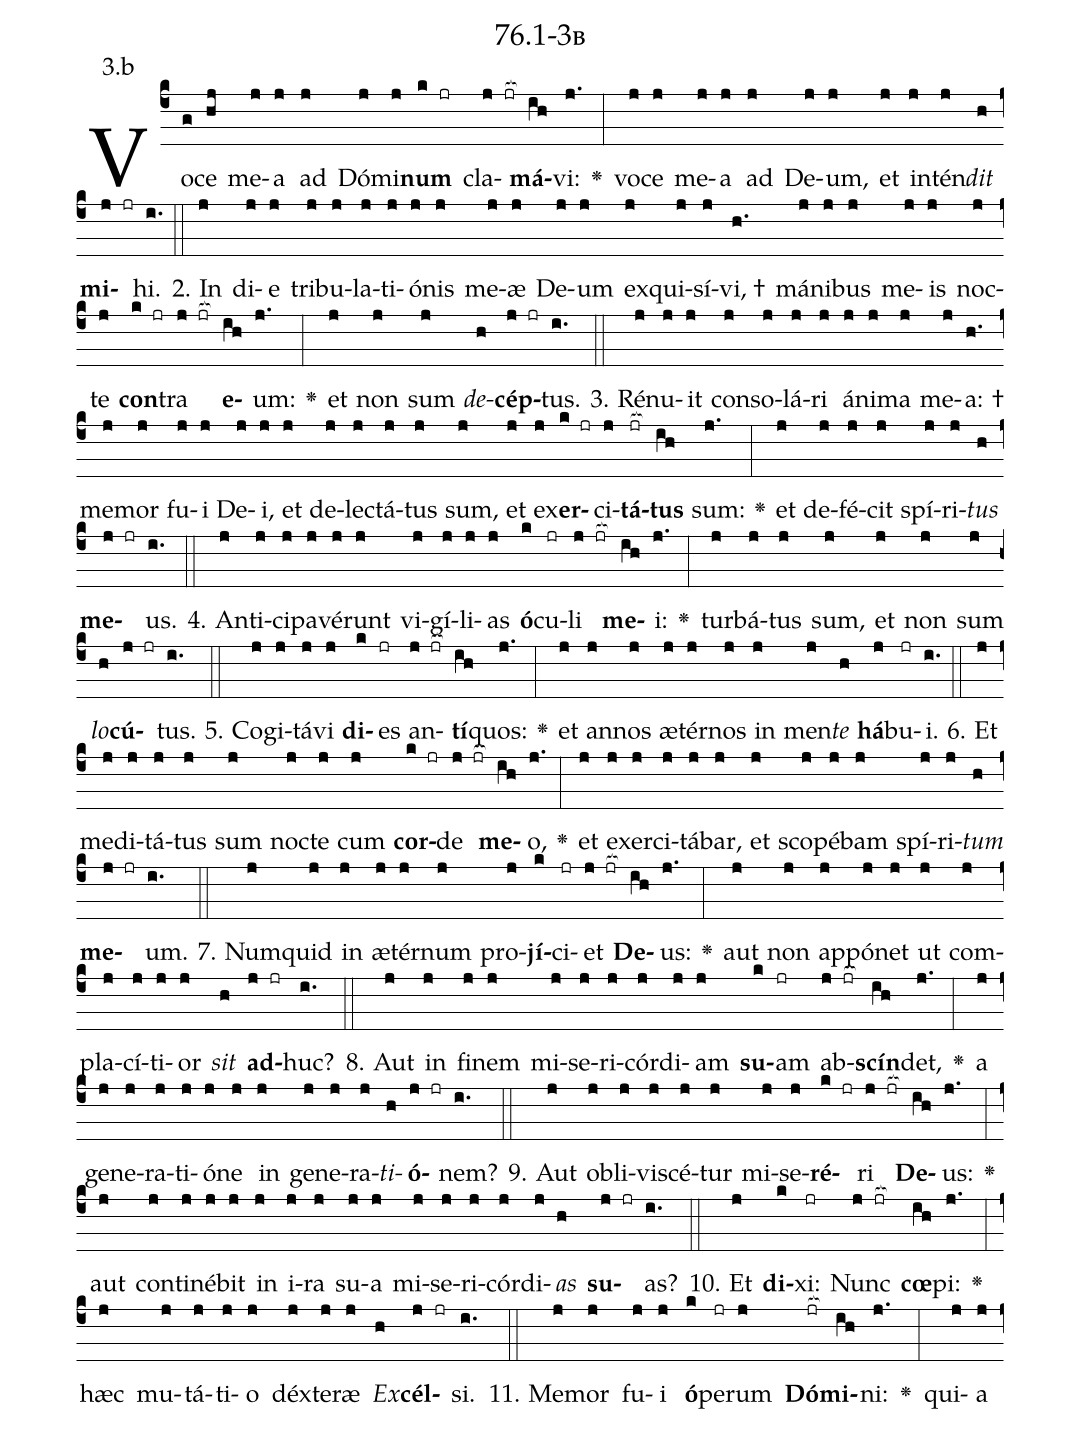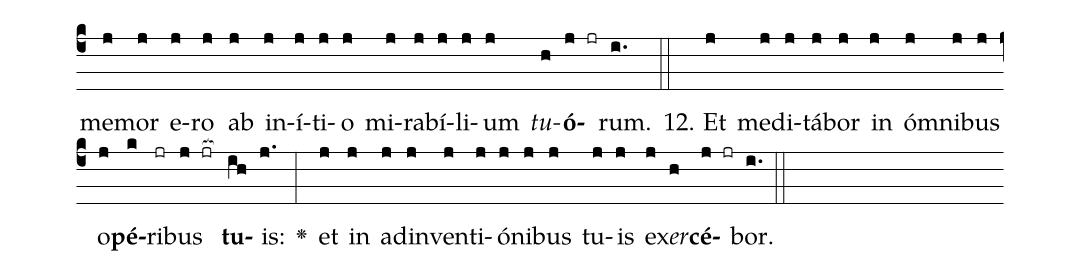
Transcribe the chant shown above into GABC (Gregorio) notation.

name: 76.1-3b;
annotation: 3.b;
%%
(c4)Vo(g)ce(hj) me(j)a(j) ad(j) Dó(j)mi(j)<b>num</b>(k jr) cla(j jr[ocb:1{])<b>má</b>(ih[ocb:0}])vi:(j.) <v>\greheightstar</v>(:) vo(j)ce(j) me(j)a(j) ad(j) De(j)um,(j) et(j) in(j)tén(j)<i>dit</i>(h) <b>mi</b>(j jr)hi.(i.) (::)
2. In(j) di(j)e(j) tri(j)bu(j)la(j)ti(j)ó(j)nis(j) me(j)æ(j) De(j)um(j) ex(j)qui(j)sí(j)vi, †(h.) má(j)ni(j)bus(j) me(j)is(j) noc(j)te(j) <b>con</b>(k jr)tra(j jr[ocb:1{]) <b>e</b>(ih[ocb:0}])um:(j.) <v>\greheightstar</v>(:) et(j) non(j) sum(j) <i>de</i>(h)<b>cép</b>(j jr)tus.(i.) (::)
3. Ré(j)nu(j)it(j) con(j)so(j)lá(j)ri(j) á(j)ni(j)ma(j) me(j)a: †(h.) me(j)mor(j) fu(j)i(j) De(j)i,(j) et(j) de(j)lec(j)tá(j)tus(j) sum,(j) et(j) ex(j)<b>er</b>(k jr)ci(j)<b>tá</b>(jr[ocb:1{])<b>tus</b>(ih[ocb:0}]) sum:(j.) <v>\greheightstar</v>(:) et(j) de(j)fé(j)cit(j) spí(j)ri(j)<i>tus</i>(h) <b>me</b>(j jr)us.(i.) (::)
4. An(j)ti(j)ci(j)pa(j)vé(j)runt(j) vi(j)gí(j)li(j)as(j) <b>ó</b>(k)cu(jr)li(j jr[ocb:1{]) <b>me</b>(ih[ocb:0}])i:(j.) <v>\greheightstar</v>(:) tur(j)bá(j)tus(j) sum,(j) et(j) non(j) sum(j) <i>lo</i>(h)<b>cú</b>(j jr)tus.(i.) (::)
5. Co(j)gi(j)tá(j)vi(j) <b>di</b>(k)es(jr) an(j jr[ocb:1{])<b>tí</b>(ih[ocb:0}])quos:(j.) <v>\greheightstar</v>(:) et(j) an(j)nos(j) æ(j)tér(j)nos(j) in(j) men(j)<i>te</i>(h) <b>há</b>(j)bu(jr)i.(i.) (::)
6. Et(j) me(j)di(j)tá(j)tus(j) sum(j) noc(j)te(j) cum(j) <b>cor</b>(k jr)de(j jr[ocb:1{]) <b>me</b>(ih[ocb:0}])o,(j.) <v>\greheightstar</v>(:) et(j) ex(j)er(j)ci(j)tá(j)bar,(j) et(j) sco(j)pé(j)bam(j) spí(j)ri(j)<i>tum</i>(h) <b>me</b>(j jr)um.(i.) (::)
7. Num(j)quid(j) in(j) æ(j)tér(j)num(j) pro(j)<b>jí</b>(k)ci(jr)et(j jr[ocb:1{]) <b>De</b>(ih[ocb:0}])us:(j.) <v>\greheightstar</v>(:) aut(j) non(j) ap(j)pó(j)net(j) ut(j) com(j)pla(j)cí(j)ti(j)or(j) <i>sit</i>(h) <b>ad</b>(j jr)huc?(i.) (::)
8. Aut(j) in(j) fi(j)nem(j) mi(j)se(j)ri(j)cór(j)di(j)am(j) <b>su</b>(k)am(jr) ab(j jr[ocb:1{])<b>scín</b>(ih[ocb:0}])det,(j.) <v>\greheightstar</v>(:) a(j) ge(j)ne(j)ra(j)ti(j)ó(j)ne(j) in(j) ge(j)ne(j)ra(j)<i>ti</i>(h)<b>ó</b>(j jr)nem?(i.) (::)
9. Aut(j) ob(j)li(j)vi(j)scé(j)tur(j) mi(j)se(j)<b>ré</b>(k jr)ri(j jr[ocb:1{]) <b>De</b>(ih[ocb:0}])us:(j.) <v>\greheightstar</v>(:) aut(j) con(j)ti(j)né(j)bit(j) in(j) i(j)ra(j) su(j)a(j) mi(j)se(j)ri(j)cór(j)di(j)<i>as</i>(h) <b>su</b>(j jr)as?(i.) (::)
10. Et(j) <b>di</b>(k)xi:(jr) Nunc(j jr[ocb:1{]) <b>cœ</b>(ih[ocb:0}])pi:(j.) <v>\greheightstar</v>(:) hæc(j) mu(j)tá(j)ti(j)o(j) déx(j)te(j)ræ(j) <i>Ex</i>(h)<b>cél</b>(j jr)si.(i.) (::)
11. Me(j)mor(j) fu(j)i(j) <b>ó</b>(k)pe(jr)rum(j) <b>Dó</b>(jr[ocb:1{])<b>mi</b>(ih[ocb:0}])ni:(j.) <v>\greheightstar</v>(:) qui(j)a(j) me(j)mor(j) e(j)ro(j) ab(j) in(j)í(j)ti(j)o(j) mi(j)ra(j)bí(j)li(j)um(j) <i>tu</i>(h)<b>ó</b>(j jr)rum.(i.) (::)
12. Et(j) me(j)di(j)tá(j)bor(j) in(j) óm(j)ni(j)bus(j) o(j)<b>pé</b>(k)ri(jr)bus(j jr[ocb:1{]) <b>tu</b>(ih[ocb:0}])is:(j.) <v>\greheightstar</v>(:) et(j) in(j) ad(j)in(j)ven(j)ti(j)ó(j)ni(j)bus(j) tu(j)is(j) ex(j)<i>er</i>(h)<b>cé</b>(j jr)bor.(i.) (::)
